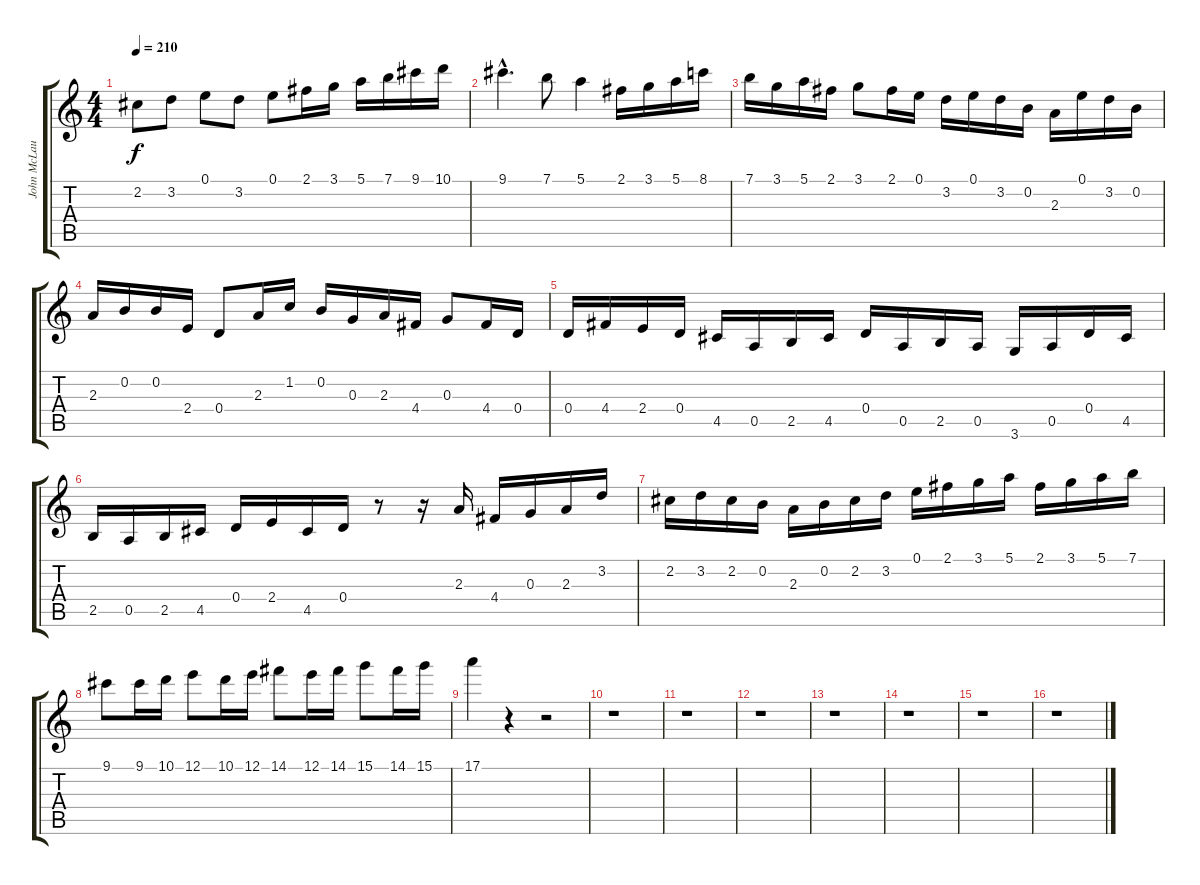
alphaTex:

\track ("John McLaughlin" "John McLau") {instrument acousticguitarnylon}
\staff {score tabs}
\tuning (E4 B3 G3 D3 A2 E2) {hide}
\ts (4 4)
\tempo 210
\clef g2
\ks c
2.2.8{dy f} 3.2.8 0.1.8 3.2.8 0.1.8 2.1.16 3.1.16 5.1.16 7.1.16 9.1.16 10.1.16 |
9.1{hac}.4{d} 7.1.8 5.1.4 2.1.16 3.1.16 5.1.16 8.1.16 |
7.1.16 3.1.16 5.1.16 2.1.16 3.1.8 2.1.16 0.1.16 3.2.16 0.1.16 3.2.16 0.2.16 2.3.16 0.1.16 3.2.16 0.2.16 |
2.3.16 0.2.16 0.2.16 2.4.16 0.4.8 2.3.16 1.2.16 0.2.16 0.3.16 2.3.16 4.4.16 0.3.8 4.4.16 0.4.16 |
0.4.16 4.4.16 2.4.16 0.4.16 4.5.16 0.5.16 2.5.16 4.5.16 0.4.16 0.5.16 2.5.16 0.5.16 3.6.16 0.5.16 0.4.16 4.5.16 |
2.5.16 0.5.16 2.5.16 4.5.16 0.4.16 2.4.16 4.5.16 0.4.16 r.8 r.16 2.3.16 4.4.16 0.3.16 2.3.16 3.2.16 |
2.2.16 3.2.16 2.2.16 0.2.16 2.3.16 0.2.16 2.2.16 3.2.16 0.1.16 2.1.16 3.1.16 5.1.16 2.1.16 3.1.16 5.1.16 7.1.16 |
9.1.8 9.1.16 10.1.16 12.1.8 10.1.16 12.1.16 14.1.8 12.1.16 14.1.16 15.1.8 14.1.16 15.1.16 |
17.1.4 r.4 r.2 |
r.1 |
r.1 |
r.1 |
r.1 |
r.1 |
r.1 |
r.1
